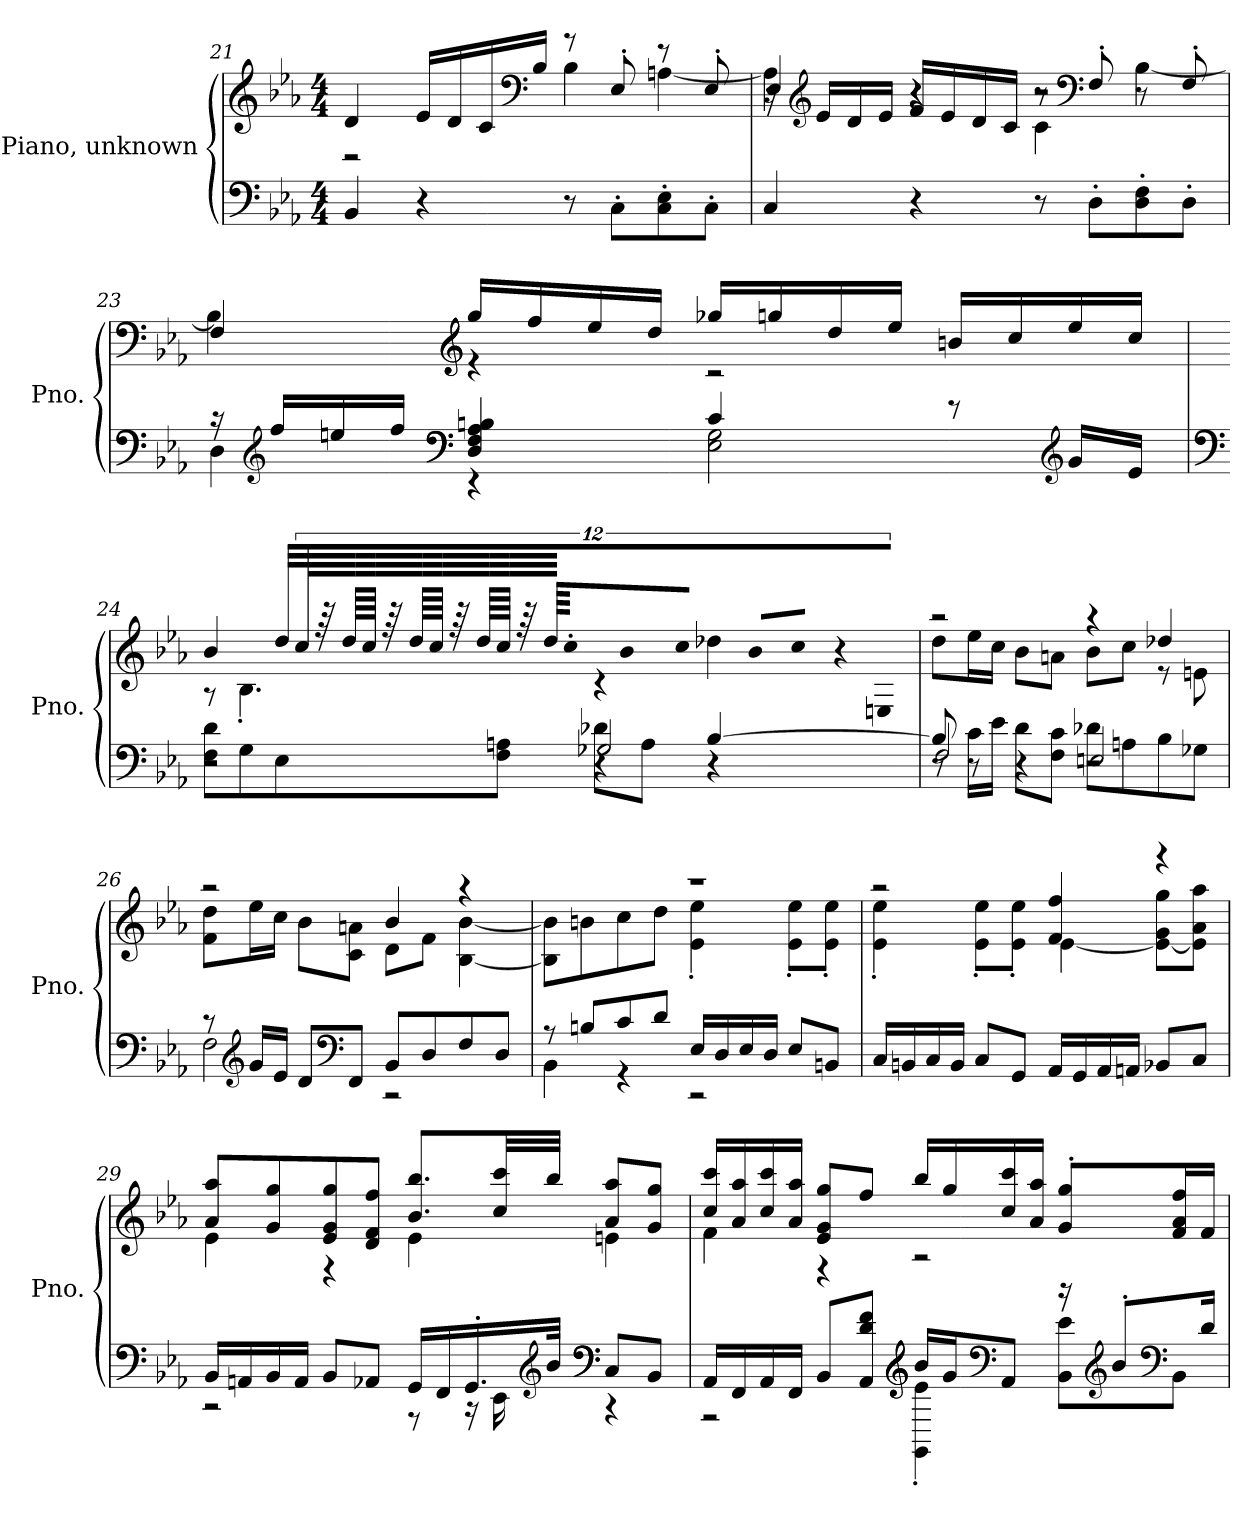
**kern	**kern
*part1	*part1
*staff2	*staff1
*I"Piano, unknown	*
*I'Pno.	*
!!LO:LB:g=z
*clefF4	*clefG2
*k[b-e-a-]	*k[b-e-a-]
*M4/4	*M4/4
=21	=21
*	*^
4BB-/	4d/	2r
4r	16e-/LL	.
.	16d/	.
.	16c/	.
*	*clefF4	*
.	16B-/JJ	.
8r	8r	4B-\
8C'\L	8E-'/	.
8C\' 8E-\'	8r	[4An\
8C'\J	8E-'/	.
=22	=22	=22
*	*	*^
4C/	16r	4A\]	4E-/
*	*clefG2	*	*
.	16e-/LL	.	.
.	16d/	.	.
.	16e-/JJ	.	.
4r	16f/LL	4r	4r
.	16e-/	.	.
.	16d/	.	.
.	16c/JJ	.	.
8r	8r	4c\	2r
*	*clefF4	*	*
8D'\L	8F'/	.	.
8D\' 8F\'	8r	[4B-\	.
8D'\J	8F'/	.	.
*	*	*v	*v
!!LO:LB:g=z
=23	=23	=23
*^	*	*
16r	4D\	4F/	4B-\]
*clefG2	*	*	*
16ff/LL	.	.	.
16een/	.	.	.
16ff/JJ	.	.	.
*clefF4	*	*clefG2	*
4D/ 4F/ 4A-/ 4Bn/	4r	16gg/LL	4r
.	.	16ff/	.
.	.	16ee-/	.
.	.	16dd/JJ	.
4c/	2E-\ 2G\	16gg-X/LL	2r
.	.	16ggn/	.
.	.	16dd/	.
.	.	16ee-/JJ	.
8r	.	16bn/LL	.
.	.	16cc/	.
*clefG2	*	*	*
16g/LL	.	16ee-/	.
16e-/JJ	.	16cc/JJ	.
*v	*v	*	*
!!LO:PB:g=z	!!
=24	=24	=24
*clefF4	*	*
*^	*	*
*	*^	*	*
2r	8F\ 8d\L	2r	4b-/	8r
.	8G\	.	.	4.B-'\
.	8E-\	.	32dd/LLL	.
.	.	.	96cc/JJJk	.
.	.	.	96r	.
.	.	.	96dd/LLLL	.
.	.	.	96cc/JJJJ	.
.	.	.	96r	.
.	.	.	96dd/LLLL	.
.	.	.	96cc/JJJJ	.
.	.	.	96r	.
.	.	.	96dd/LLLL	.
.	8F\ 8An\J	.	96cc/JJJJ	.
.	.	.	96r	.
.	.	.	96dd/KLLL	.
.	.	.	32cc'/	.
.	.	.	32b-/	.
.	.	.	32cc/JJJ	.
4r	8d-X\L	2G-X/	8b-/L	4r
.	8A\J	.	8cc/J	.
[4B-/	4r	.	8r	4dd-X\
.	.	.	8En/	.
=25	=25	=25	=25	=25
8B-/]	8r	2F/	2r	8dd\L
8r	16c\LL	.	.	16ee-\L
.	16e-\JJ	.	.	16cc\JJ
4r	8d\L	.	.	8b-\L
.	8F\ 8c\J	.	.	8an\J
2r	8d-X\L	2En/	4r	8b-\L
.	8An\	.	.	8cc\J
.	8B-\	.	4dd-X/	8r
.	8G-X\J	.	.	8en\
*	*v	*v	*	*
!!LO:LB:g=z	!!
=26	=26	=26	=26
8r	2F\	2r	8f\ 8dd\L
*clefG2	*	*	*
16g/LL	.	.	16ee-\L
16e-/JJ	.	.	16cc\JJ
8d/L	.	.	8b-\L
*clefF4	*	*	*
8FF/J	.	.	8c\ 8an\J
8BB-/L	2r	4b-/	8d\L
8D/	.	.	8f\J
8F/	.	4r	[4B-\ [4b-\
8D/J	.	.	.
=27	=27	=27	=27
8r	4BB-\	1r	8B-\] 8b-\]L
8Bn/L	.	.	8bn\
8c/	4r	.	8cc\
8d/J	.	.	8dd\J
16E-/LL	2r	.	4e-\' 4ee-\'
16D/	.	.	.
16E-/	.	.	.
16D/JJ	.	.	.
8E-/L	.	.	8e-\' 8ee-\'L
8BBn/J	.	.	8e-\' 8ee-\'J
*v	*v	*	*
=28	=28	=28
16C/LL	2r	4e-\' 4ee-\'
16BBn/	.	.
16C/	.	.
16BB/JJ	.	.
8C/L	.	8e-\' 8ee-\'L
8GG/J	.	8e-\' 8ee-\'J
16AA-/LL	4f/ 4ff/	[4e-\
16GG/	.	.
16AA-/	.	.
16AAn/JJ	.	.
8BB-X/L	4r	8e-\_ 8g\ 8gg\L
8C/J	.	8e-\] 8a-\ 8aa-\J
!!LO:LB:g=z	!!
=29	=29	=29
*^	*	*
16BB-/LL	2r	8a-/ 8aa-/L	4e-\
16AAn/	.	.	.
16BB-/	.	8g/ 8gg/	.
16AA/JJ	.	.	.
8BB-/L	.	8e-/ 8g/ 8gg/	4r
8AA-X/J	.	8d/ 8f/ 8ff/J	.
16GG/LL	8r	8.b-/ 8.bb-/L	4e-\
16FF/	.	.	.
16.GG'/	16r	.	.
.	16EE-\	32cc/ 32ccc/LL	.
*clefG2	*	*	*
32b-/JJk	.	32bb-/JJJ	.
*clefF4	*	*	*
8C/L	4r	8a-/ 8aa-/L	4en\
8BB-/J	.	8g/ 8gg/J	.
=30	=30	=30	=30
16AA-/LL	2r	16cc/ 16ccc/LL	4f\
16FF/	.	16a-/ 16aa-/	.
16AA-/	.	16cc/ 16ccc/	.
16FF/JJ	.	16a-/ 16aa-/JJ	.
8BB-/L	.	8e-/ 8g/ 8gg/L	4r
8AA-/ 8d/ 8f/J	.	8ff/J	.
*clefG2	*	*	*
16b-/LL	4GG\' 4e-\'	16bb-/LL	2r
16g/J	.	16gg/	.
*clefF4	*	*	*
8AA-/J	.	16cc/ 16ccc/	.
.	.	16a-/ 16aa-/JJ	.
16r	8BB-\ 8e-\L	8g/' 8gg/'L	.
*clefG2	*	*	*
8b-'/L	.	.	.
*clefF4	*	*	*
.	8BB-\J	16f/ 16a-/ 16ff/L	.
16d/Jk	.	16f/JJ	.
*v	*v	*	*
*	*v	*v
=	=
*-	*-
